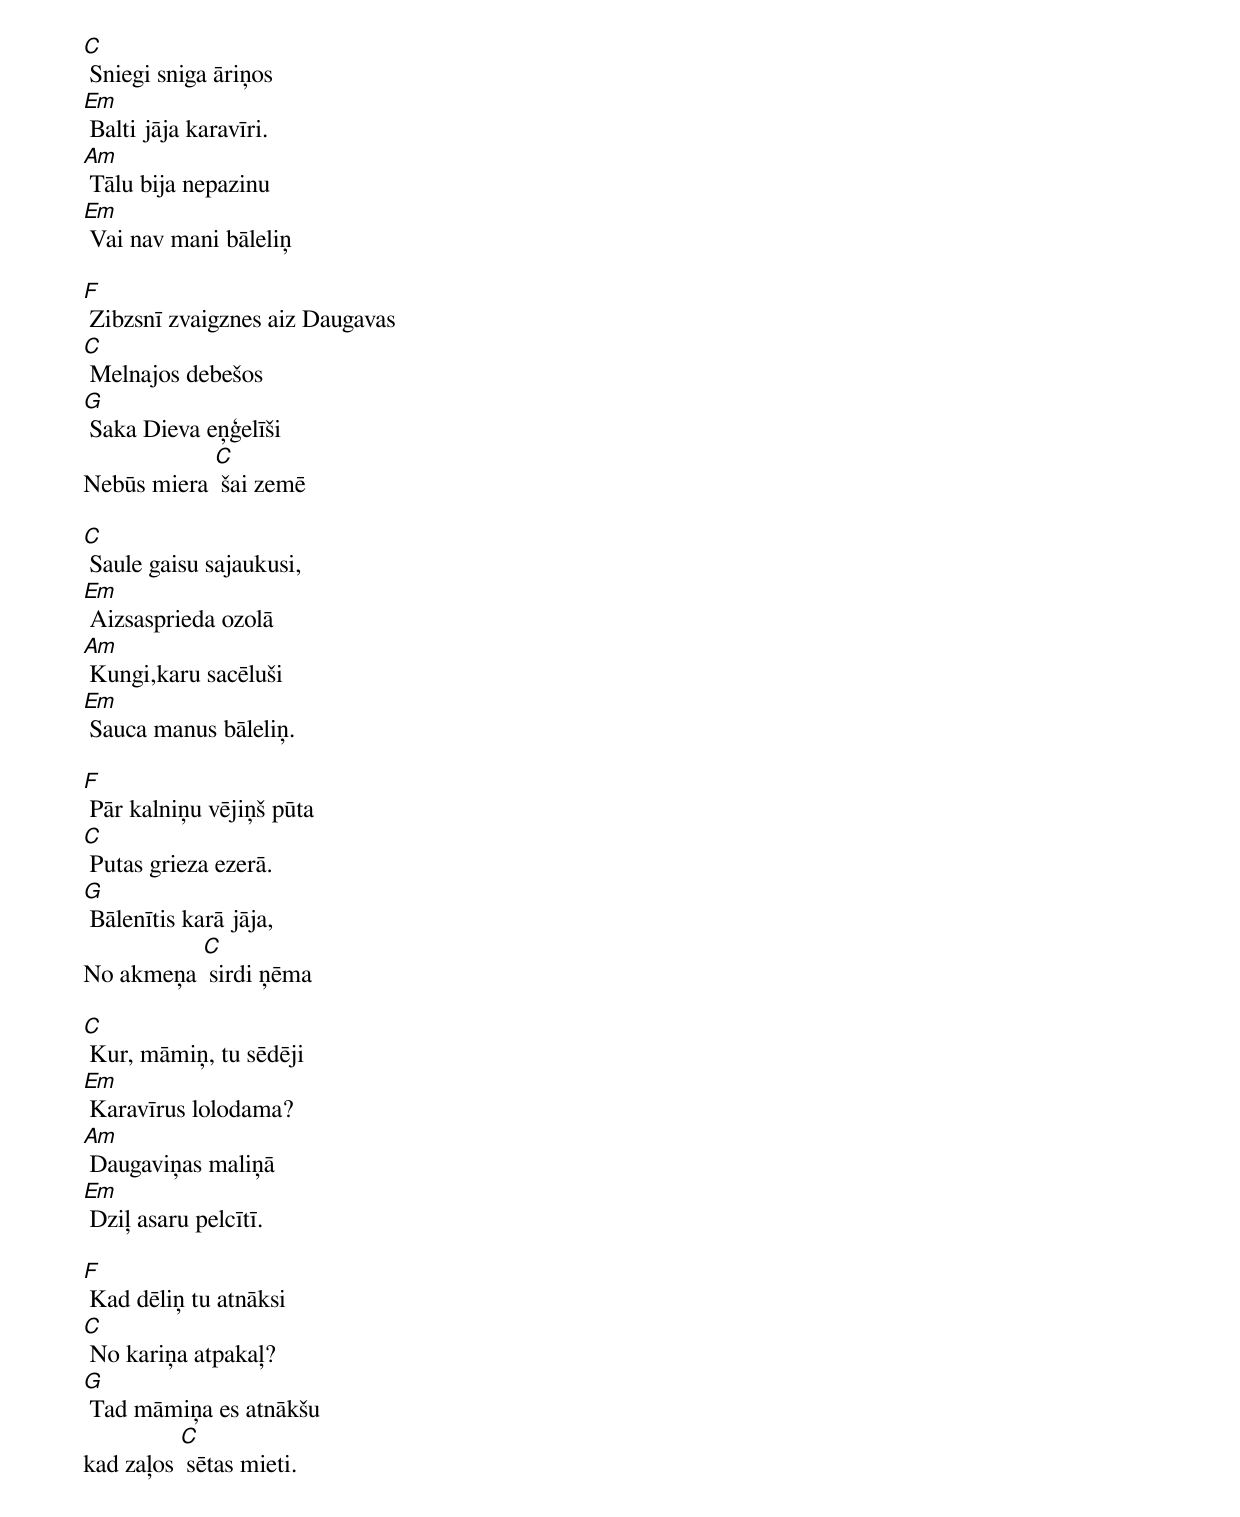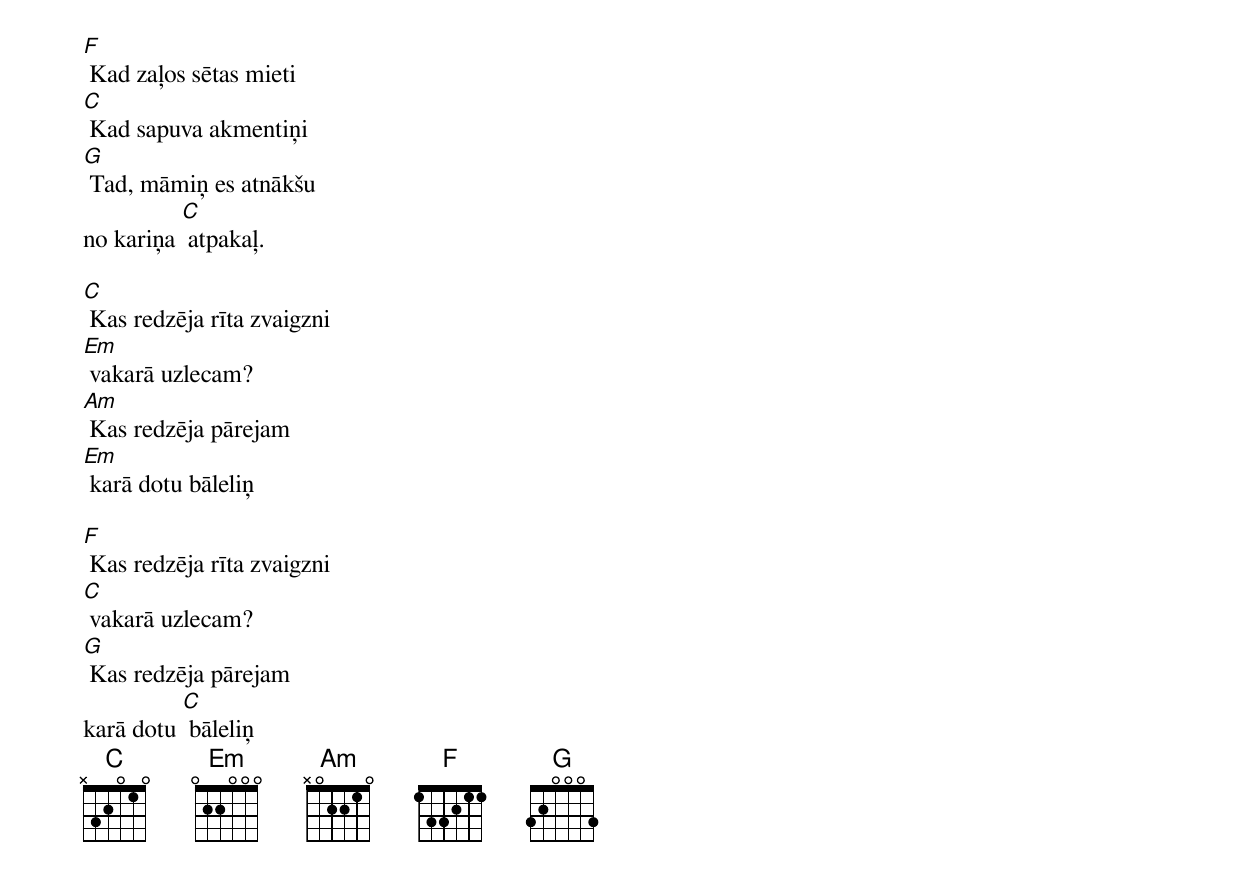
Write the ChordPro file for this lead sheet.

[C] Sniegi sniga āriņos
[Em] Balti jāja karavīri.
[Am] Tālu bija nepazinu
[Em] Vai nav mani bāleliņ

[F] Zibzsnī zvaigznes aiz Daugavas
[C] Melnajos debešos
[G] Saka Dieva eņģelīši
Nebūs miera [C] šai zemē

[C] Saule gaisu sajaukusi,
[Em] Aizsasprieda ozolā
[Am] Kungi,karu sacēluši
[Em] Sauca manus bāleliņ.

[F] Pār kalniņu vējiņš pūta
[C] Putas grieza ezerā.
[G] Bālenītis karā jāja,
No akmeņa [C] sirdi ņēma

[C] Kur, māmiņ, tu sēdēji
[Em] Karavīrus lolodama?
[Am] Daugaviņas maliņā
[Em] Dziļ asaru pelcītī.

[F] Kad dēliņ tu atnāksi
[C] No kariņa atpakaļ?
[G] Tad māmiņa es atnākšu
kad zaļos [C] sētas mieti.

[F] Kad zaļos sētas mieti
[C] Kad sapuva akmentiņi
[G] Tad, māmiņ es atnākšu
no kariņa [C] atpakaļ.

[C] Kas redzēja rīta zvaigzni
[Em] vakarā uzlecam?
[Am] Kas redzēja pārejam
[Em] karā dotu bāleliņ

[F] Kas redzēja rīta zvaigzni
[C] vakarā uzlecam?
[G] Kas redzēja pārejam
karā dotu [C] bāleliņ
